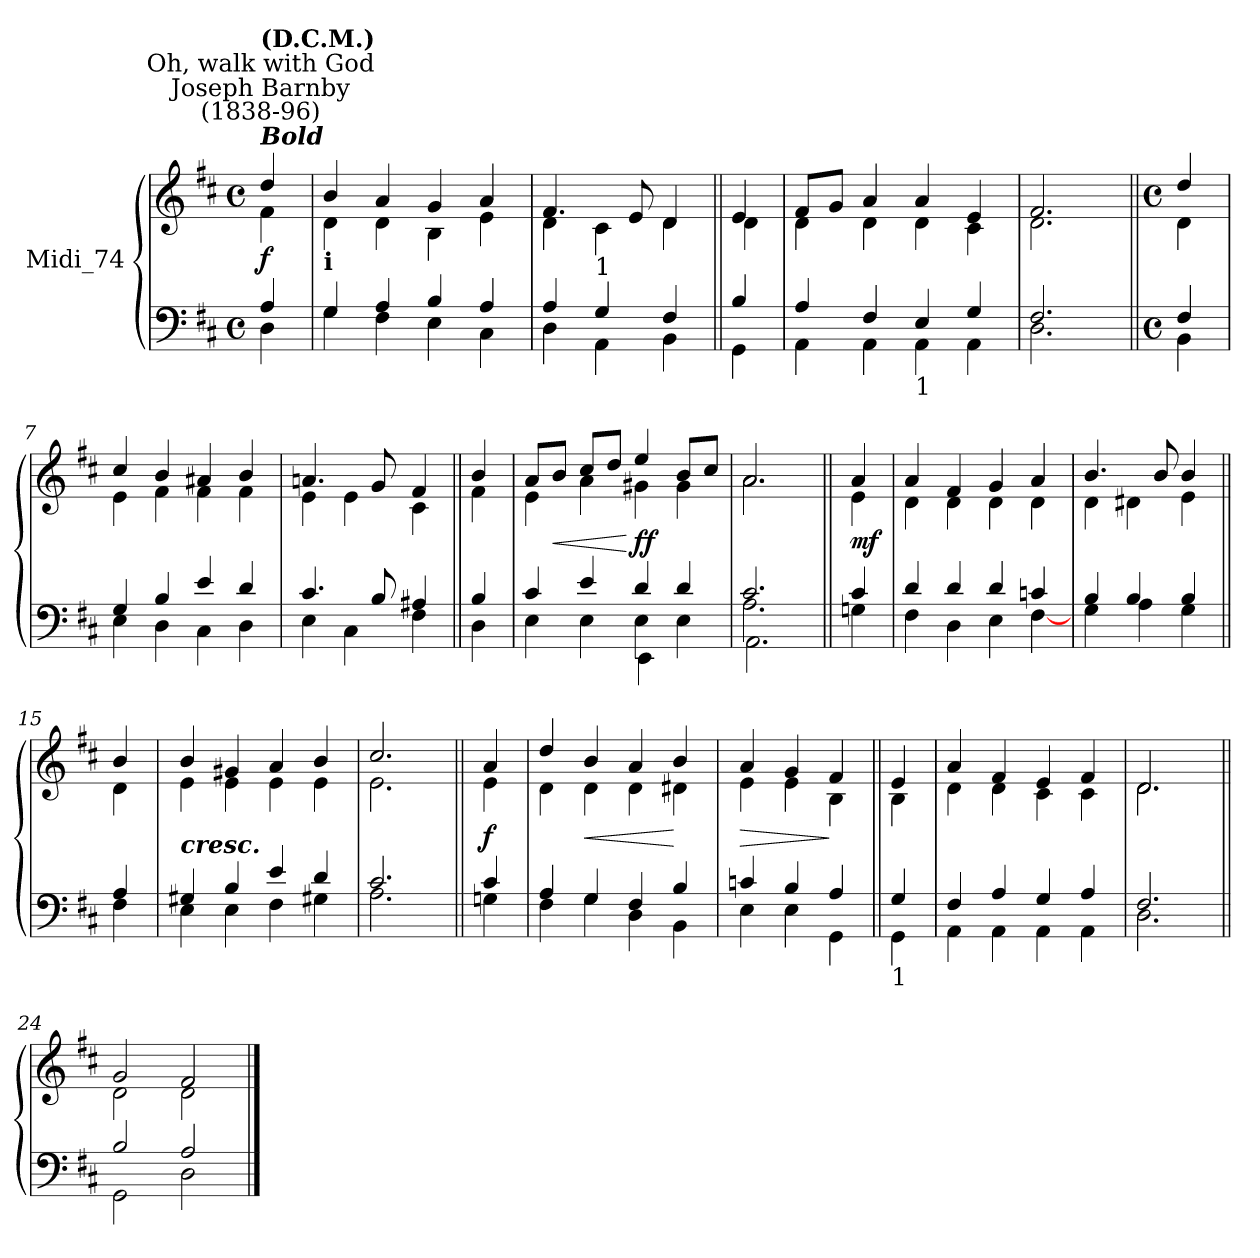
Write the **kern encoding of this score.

**kern	**dynam	**kern	**dynam
*part2	*part2	*part1	*part1
*staff2	*staff2	*staff1	*staff1
*I"Midi_74	*	*I"Midi_74	*
*clefF4	*	*clefG2	*
*k[f#c#]	*	*k[f#c#]	*
*D:	*	*D:	*
*M4/4	*	*M4/4	*
*met(c)	*	*met(c)	*
=	=	=	=
*^	*	*^	*
!	!	!	!LO:TX:a:Bi:t=Bold	!	!
!	!	!	!LO:TX:a:cj:t=Joseph Barnby\n(1838-96)	!	!
!	!	!	!LO:TX:a:cj:t=Oh, walk with God	!	!
!	!	!	!LO:TX:a:B:t=(D.C.M.)	!	!
!	!	!LO:DY:a	!	!	!
4A/	4D\	f	4dd/	4f#\	.
=1	=1	=1	=1	=1	=1
!	!	!	!LO:TX:b:B:t=i	!	!
4G/	4G\	.	4b/	4d\	.
4A/	4F#\	.	4a/	4d\	.
4B/	4E\	.	4g/	4B\	.
4A/	4C#\	.	4a/	4e\	.
=2	=2	=2	=2	=2	=2
4A/	4D\	.	4.f#/	4d\	.
!	!	!	!	!LO:TX:b:t=1	!
4G/	4AA\	.	.	4c#\	.
.	.	.	8e/	.	.
4F#/	4BB\	.	4d/	4d\	.
=3||	=3||	=3||	=3||	=3||	=3||
4B/	4GG\	.	4e/	4d\	.
=4	=4	=4	=4	=4	=4
4A/	4AA\	.	8f#/L	4d\	.
.	.	.	8g/J	.	.
4F#/	4AA\	.	4a/	4d\	.
!LO:TX:b:t=1	!	!	!	!	!
4E/	4AA\	.	4a/	4d\	.
4G/	4AA\	.	4e/	4c#\	.
=5	=5	=5	=5	=5	=5
2.F#/	2.D\	.	2.f#/	2.d\	.
*v	*v	*	*	*	*
!!LO:LB:g=z	!!
=6||	=6||	=6||	=6||	=6||
*M4/4	*	*M4/4	*	*
*met(c)	*	*met(c)	*	*
*^	*	*	*	*
*	*^	*	*	*	*
4F#/	4BB\	4ryy	.	4dd/	4d\	.
=7	=7	=7	=7	=7	=7	=7
4G/	4E\	4ryy	.	4cc#/	4e\	.
4B/	4D\	4ryy	.	4b/	4f#\	.
4e/	4C#\	4ryy	.	4a#X/	4f#\	.
4d/	4D\	4ryy	.	4b/	4f#\	.
=8	=8	=8	=8	=8	=8	=8
4.c#/	4E\	4ryy	.	4.an/	4e\	.
.	4C#\	4ryy	.	.	4e\	.
8B/	.	.	.	8g/	.	.
4A#X/	4F#\	4ryy	.	4f#/	4c#\	.
=9||	=9||	=9||	=9||	=9||	=9||	=9||
4B/	4D\	4ryy	.	4b/	4f#\	.
=10	=10	=10	=10	=10	=10	=10
4c#/	4E\	4ryy	.	8a/L	4e\	.
!	!	!	!	!	!	!LO:HP:b
.	.	.	.	8b/J	.	<
4e/	4E\	4ryy	.	8cc#/L	4a\	.
.	.	.	.	8dd/J	.	.
!	!	!	!	!	!	!LO:DY:n=1:b
4d/	4E\	4EE\	.	4ee/	4g#X\	[ ff
4d/	4E\	4ryy	.	8b/L	4g#\	.
.	.	.	.	8cc#/J	.	.
=11	=11	=11	=11	=11	=11	=11
2.c#/	2.A\	2.AA\	.	2.a/	2.a\	.
!!LO:LB:g=z	!!
=12||	=12||	=12||	=12||	=12||	=12||	=12||
!	!	!	!	!	!	!LO:DY:b
*	*v	*v	*	*	*	*
4c#/	4Gn\	.	4a/	4e\	mf
=13	=13	=13	=13	=13	=13
4d/	4F#\	.	4a/	4d\	.
4d/	4D\	.	4f#/	4d\	.
4d/	4E\	.	4g/	4d\	.
4cn/	[4F#\	.	4a/	4d\	.
=14	=14	=14	=14	=14	=14
4B/	4G\	.	4.b/	4d\	.
4B/	4A\	.	.	4d#X\	.
.	.	.	8b/	.	.
4B/	4G\	.	4b/	4e\	.
=15||	=15||	=15||	=15||	=15||	=15||
4A/	4F#\	.	4b/	4d\	.
=16	=16	=16	=16	=16	=16
!LO:TX:a:Bi:t=cresc.	!	!	!	!	!
4G#X/	4E\	.	4b/	4e\	.
4B/	4E\	.	4g#X/	4e\	.
4e/	4F#\	.	4a/	4e\	.
4d/	4G#X\	.	4b/	4e\	.
=17	=17	=17	=17	=17	=17
2.c#/	2.A\	.	2.cc#/	2.e\	.
!!LO:LB:g=z	!!
=18||	=18||	=18||	=18||	=18||	=18||
!	!	!	!	!	!LO:DY:b
4c#/	4Gn\	.	4a/	4e\	f
=19	=19	=19	=19	=19	=19
4A/	4F#\	.	4dd/	4d\	.
!	!	!	!	!	!LO:HP:b
4G/	4G\	.	4b/	4d\	<
4F#/	4D\	.	4a/	4d\	.
4B/	4BB\	.	4b/	4d#X\	[
=20	=20	=20	=20	=20	=20
!	!	!	!	!	!LO:HP:b
4cn/	4E\	.	4a/	4e\	>
4B/	4E\	.	4g/	4e\	.
4A/	4GG\	.	4f#/	4B\	]
=21||	=21||	=21||	=21||	=21||	=21||
!LO:TX:b:t=1	!	!	!	!	!
4G/	4GG\	.	4e/	4B\	.
=22	=22	=22	=22	=22	=22
4F#/	4AA\	.	4a/	4d\	.
4A/	4AA\	.	4f#/	4d\	.
4G/	4AA\	.	4e/	4c#\	.
4A/	4AA\	.	4f#/	4c#\	.
=23	=23	=23	=23	=23	=23
2.F#/	2.D\	.	2.d/	2.d\	.
=24||	=24||	=24||	=24||	=24||	=24||
2B/	2GG\	.	2g/	2d\	.
2A/	2D\	.	2f#/	2d\	.
*v	*v	*	*	*	*
*	*	*v	*v	*
==	==	==	==
*-	*-	*-	*-
